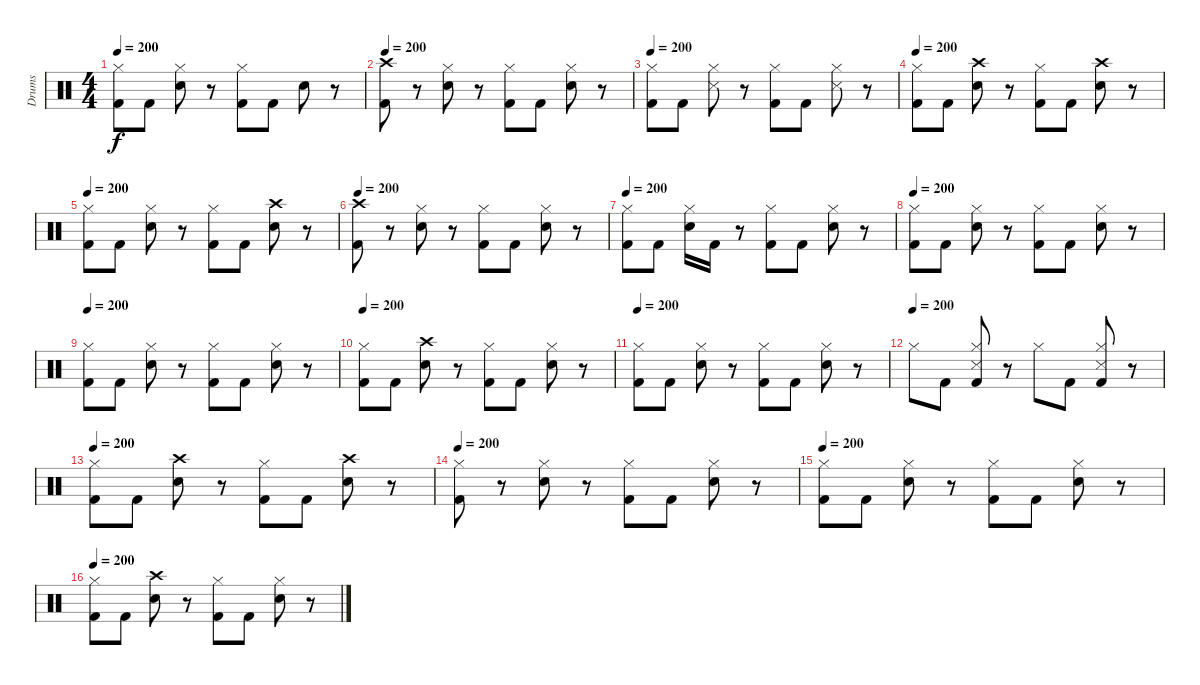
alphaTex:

\track ("Drums" "Drums") {instrument percussion}
\staff {score}
\articulation defaults
\ts (4 4)
\tempo 200
\clef neutral
\ks c
("Kick (hit) 2" "Hi-Hat (closed)").8{dy f} "Kick (hit) 2".8 ("Snare (hit) 2" "Hi-Hat (closed)").8 r.8 ("Kick (hit) 2" "Hi-Hat (closed)").8 "Kick (hit) 2".8 "Snare (hit) 2".8 r.8 |
\tempo 200
("Kick (hit) 2" "Crash high (hit)").8 r.8 ("Hi-Hat (closed)" "Snare (hit) 2").8 r.8 ("Kick (hit) 2" "Hi-Hat (closed)").8 "Kick (hit) 2".8 ("Snare (hit) 2" "Hi-Hat (closed)").8 r.8 |
\tempo 200
("Kick (hit) 2" "Hi-Hat (closed)").8 "Kick (hit) 2".8 ("Snare (side stick) 3" "Hi-Hat (closed)").8 r.8 ("Kick (hit) 2" "Hi-Hat (closed)").8 "Kick (hit) 2".8 ("Snare (side stick) 3" "Hi-Hat (closed)").8 r.8 |
\tempo 200
("Kick (hit) 2" "Hi-Hat (closed)").8 "Kick (hit) 2".8 ("Crash high (hit)" "Snare (hit) 2").8 r.8 ("Kick (hit) 2" "Hi-Hat (closed)").8 "Kick (hit) 2".8 ("Crash high (hit)" "Snare (hit) 2").8 r.8 |
\tempo 200
("Kick (hit) 2" "Hi-Hat (closed)").8 "Kick (hit) 2".8 ("Snare (hit) 2" "Hi-Hat (closed)").8 r.8 ("Kick (hit) 2" "Hi-Hat (closed)").8 "Kick (hit) 2".8 ("Crash high (hit)" "Snare (hit) 2").8 r.8 |
\tempo 200
("Kick (hit) 2" "Crash high (hit)").8 r.8 ("Hi-Hat (closed)" "Snare (hit) 2").8 r.8 ("Kick (hit) 2" "Hi-Hat (closed)").8 "Kick (hit) 2".8 ("Snare (hit) 2" "Hi-Hat (closed)").8 r.8 |
\tempo 200
("Kick (hit) 2" "Hi-Hat (closed)").8 "Kick (hit) 2".8 ("Snare (hit) 2" "Hi-Hat (closed)").16 "Kick (hit) 2".16 r.8 ("Hi-Hat (closed)" "Kick (hit) 2").8 "Kick (hit) 2".8 ("Hi-Hat (closed)" "Snare (hit) 2").8 r.8 |
\tempo 200
("Kick (hit) 2" "Hi-Hat (closed)").8 "Kick (hit) 2".8 ("Snare (hit) 2" "Hi-Hat (closed)").8 r.8 ("Kick (hit) 2" "Hi-Hat (closed)").8 "Kick (hit) 2".8 ("Snare (hit) 2" "Hi-Hat (closed)").8 r.8 |
\tempo 200
("Kick (hit) 2" "Hi-Hat (closed)").8 "Kick (hit) 2".8 ("Snare (hit) 2" "Hi-Hat (closed)").8 r.8 ("Kick (hit) 2" "Hi-Hat (closed)").8 "Kick (hit) 2".8 ("Snare (hit) 2" "Hi-Hat (closed)").8 r.8 |
\tempo 200
("Kick (hit) 2" "Hi-Hat (closed)").8 "Kick (hit) 2".8 ("Crash high (hit)" "Snare (hit) 2").8 r.8 ("Kick (hit) 2" "Hi-Hat (closed)").8 "Kick (hit) 2".8 ("Snare (hit) 2" "Hi-Hat (closed)").8 r.8 |
\tempo 200
("Kick (hit) 2" "Hi-Hat (closed)").8 "Kick (hit) 2".8 ("Snare (hit) 2" "Hi-Hat (closed)").8 r.8 ("Kick (hit) 2" "Hi-Hat (closed)").8 "Kick (hit) 2".8 ("Snare (hit) 2" "Hi-Hat (closed)").8 r.8 |
\tempo (200)
"Hi-Hat (closed)".8 "Kick (hit) 2".8 ("Kick (hit) 2" "Snare (side stick) 3" "Hi-Hat (closed)").8 r.8 "Hi-Hat (closed)".8 "Kick (hit) 2".8 ("Kick (hit) 2" "Snare (side stick) 3" "Hi-Hat (closed)").8 r.8 |
\tempo 200
("Kick (hit) 2" "Hi-Hat (closed)").8 "Kick (hit) 2".8 ("Crash high (hit)" "Snare (hit) 2").8 r.8 ("Kick (hit) 2" "Hi-Hat (closed)").8 "Kick (hit) 2".8 ("Crash high (hit)" "Snare (hit) 2").8 r.8 |
\tempo 200
("Kick (hit) 2" "Hi-Hat (closed)").8 r.8 ("Snare (hit) 2" "Hi-Hat (closed)").8 r.8 ("Kick (hit) 2" "Hi-Hat (closed)").8 "Kick (hit) 2".8 ("Hi-Hat (closed)" "Snare (hit) 2").8 r.8 |
\tempo 200
("Kick (hit) 2" "Hi-Hat (closed)").8 "Kick (hit) 2".8 ("Snare (hit) 2" "Hi-Hat (closed)").8 r.8 ("Kick (hit) 2" "Hi-Hat (closed)").8 "Kick (hit) 2".8 ("Snare (hit) 2" "Hi-Hat (closed)").8 r.8 |
\tempo 200
("Kick (hit) 2" "Hi-Hat (closed)").8 "Kick (hit) 2".8 ("Crash high (hit)" "Snare (hit) 2").8 r.8 ("Kick (hit) 2" "Hi-Hat (closed)").8 "Kick (hit) 2".8 ("Snare (hit) 2" "Hi-Hat (closed)").8 r.8
